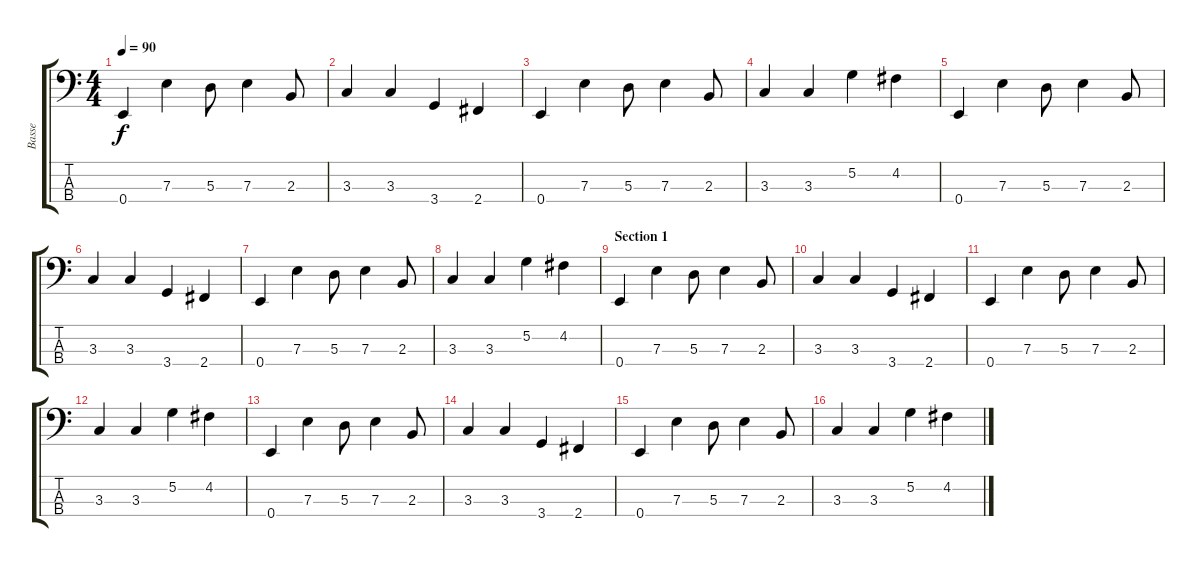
\track ("Basse" "Basse") {instrument acousticbass}
\staff {score tabs}
\tuning (G2 D2 A1 E1) {hide}
\ts (4 4)
\tempo 90
\clef f4
\ks c
0.4.4{dy f} 7.3.4 5.3.8 7.3.4 2.3.8 |
3.3.4 3.3.4 3.4.4 2.4.4 |
0.4.4 7.3.4 5.3.8 7.3.4 2.3.8 |
3.3.4 3.3.4 5.2.4 4.2.4 |
0.4.4 7.3.4 5.3.8 7.3.4 2.3.8 |
3.3.4 3.3.4 3.4.4 2.4.4 |
0.4.4 7.3.4 5.3.8 7.3.4 2.3.8 |
3.3.4 3.3.4 5.2.4 4.2.4 |
\section ("" "Section 1")
0.4.4{volume 12} 7.3.4 5.3.8 7.3.4 2.3.8 |
3.3.4{volume 10} 3.3.4 3.4.4 2.4.4 |
0.4.4{volume 9} 7.3.4 5.3.8 7.3.4 2.3.8 |
3.3.4{volume 8} 3.3.4 5.2.4 4.2.4 |
0.4.4{volume 6} 7.3.4 5.3.8 7.3.4 2.3.8 |
3.3.4{volume 5} 3.3.4 3.4.4 2.4.4 |
0.4.4{volume 4} 7.3.4 5.3.8 7.3.4 2.3.8 |
3.3.4{volume 3} 3.3.4 5.2.4 4.2.4
